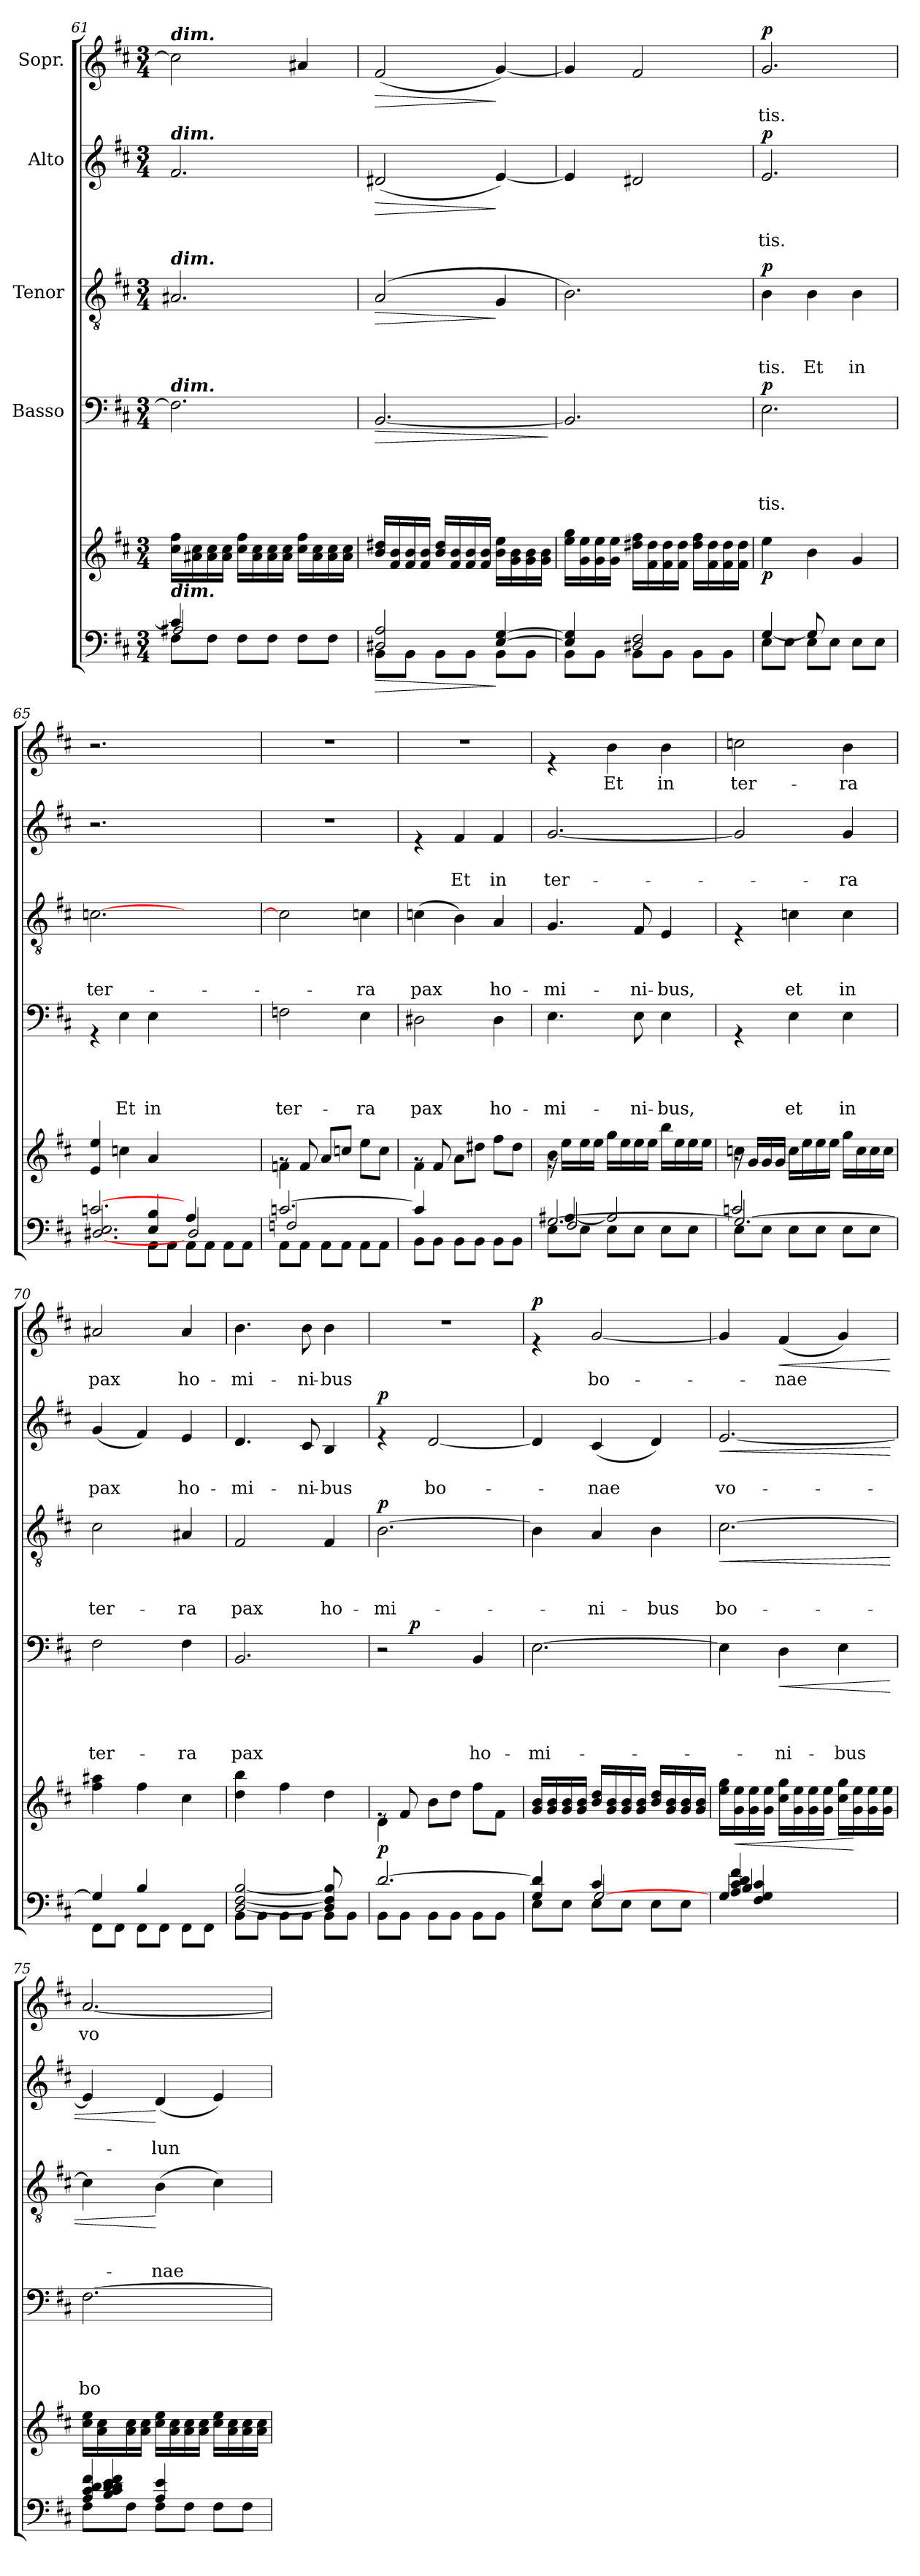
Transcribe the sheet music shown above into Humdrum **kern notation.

**kern	**dynam	**kern	**dynam	**kern	**text	**text	**text	**text	**dynam	**kern	**text	**text	**text	**dynam	**kern	**text	**text	**dynam	**kern	**text	**dynam
*part6	*part6	*part5	*part5	*part4	*part4	*part4	*part4	*part4	*part4	*part3	*part3	*part3	*part3	*part3	*part2	*part2	*part2	*part2	*part1	*part1	*part1
*staff6	*staff6	*staff5	*staff5	*staff4	*staff4	*staff4	*staff4	*staff4	*staff4	*staff3	*staff3	*staff3	*staff3	*staff3	*staff2	*staff2	*staff2	*staff2	*staff1	*staff1	*staff1
*	*	*	*	*I"Basso	*	*	*	*	*	*I"Tenor	*	*	*	*	*I"Alto	*	*	*	*I"Sopr.	*	*
!!LO:LB:g=z
*clefF4	*	*clefG2	*	*clefF4	*	*	*	*	*	*clefGv2	*	*	*	*	*clefG2	*	*	*	*clefG2	*	*
*k[f#c#]	*	*k[f#c#]	*	*k[f#c#]	*	*	*	*	*	*k[f#c#]	*	*	*	*	*k[f#c#]	*	*	*	*k[f#c#]	*	*
*D:	*	*D:	*	*D:	*	*	*	*	*	*D:	*	*	*	*	*D:	*	*	*	*D:	*	*
*M3/4	*	*M3/4	*	*M3/4	*	*	*	*	*	*M3/4	*	*	*	*	*M3/4	*	*	*	*M3/4	*	*
=61	=61	=61	=61	=61	=61	=61	=61	=61	=61	=61	=61	=61	=61	=61	=61	=61	=61	=61	=61	=61	=61
*^	*	*	*	*	*	*	*	*	*	*	*	*	*	*	*	*	*	*	*	*	*
*	*^	*	*	*	*	*	*	*	*	*	*	*	*	*	*	*	*	*	*	*	*	*
!	!	!	!	!	!	!	!	!	!	!	!	!	!	!	!	!	!	!	!	!	!LO:TX:a:Bi:t=dim.	!	!
!	!	!	!	!	!	!	!	!	!	!	!	!	!	!	!	!	!LO:TX:a:Bi:t=dim.	!	!	!	!	!	!
!	!	!	!	!	!	!	!	!	!	!	!	!LO:TX:a:Bi:t=dim.	!	!	!	!	!	!	!	!	!	!	!
!	!	!	!	!	!	!LO:TX:a:Bi:t=dim.	!	!	!	!	!	!	!	!	!	!	!	!	!	!	!	!	!
!LO:TX:a:Bi:t=dim.	!	!	!	!	!	!	!	!	!	!	!	!	!	!	!	!	!	!	!	!	!	!	!
4c#/]	2A#X/	8F#\L	.	16cc#\ 16ff#\LL	.	2.F#\]	.	.	.	.	.	2.A#X/	.	.	.	.	2.f#/	.	.	.	2cc#\]	.	.
.	.	.	.	16a#X\ 16cc#\	.	.	.	.	.	.	.	.	.	.	.	.	.	.	.	.	.	.	.
.	.	8F#\J	.	16a#\ 16cc#\	.	.	.	.	.	.	.	.	.	.	.	.	.	.	.	.	.	.	.
.	.	.	.	16a#\ 16cc#\JJ	.	.	.	.	.	.	.	.	.	.	.	.	.	.	.	.	.	.	.
2ryy	.	8F#\L	.	16cc#\ 16ff#\LL	.	.	.	.	.	.	.	.	.	.	.	.	.	.	.	.	.	.	.
.	.	.	.	16a#\ 16cc#\	.	.	.	.	.	.	.	.	.	.	.	.	.	.	.	.	.	.	.
.	.	8F#\J	.	16a#\ 16cc#\	.	.	.	.	.	.	.	.	.	.	.	.	.	.	.	.	.	.	.
.	.	.	.	16a#\ 16cc#\JJ	.	.	.	.	.	.	.	.	.	.	.	.	.	.	.	.	.	.	.
.	4ryy	8F#\L	.	16cc#\ 16ff#\LL	.	.	.	.	.	.	.	.	.	.	.	.	.	.	.	.	4a#X/	.	.
.	.	.	.	16a#\ 16cc#\	.	.	.	.	.	.	.	.	.	.	.	.	.	.	.	.	.	.	.
.	.	8F#\J	.	16a#\ 16cc#\	.	.	.	.	.	.	.	.	.	.	.	.	.	.	.	.	.	.	.
.	.	.	.	16a#\ 16cc#\JJ	.	.	.	.	.	.	.	.	.	.	.	.	.	.	.	.	.	.	.
*v	*v	*v	*	*	*	*	*	*	*	*	*	*	*	*	*	*	*	*	*	*	*	*	*
!!LO:LB:g=z
=62	=62	=62	=62	=62	=62	=62	=62	=62	=62	=62	=62	=62	=62	=62	=62	=62	=62	=62	=62	=62	=62
!	!LO:HP:b	!	!	!	!	!	!	!	!LO:HP:b	!	!	!	!	!LO:HP:b	!	!	!	!LO:HP:b	!	!	!LO:HP:b
*^	*	*	*	*	*	*	*	*	*	*	*	*	*	*	*	*	*	*	*	*	*
2D#X/ 2A/	8BB\L	>	16b/ 16dd#X/LL	.	[<2.BB/	.	.	.	.	>	(<2A/	.	.	.	>	(<2d#X/	.	.	>	(<2f#/	.	>
.	.	.	16f#/ 16b/	.	.	.	.	.	.	.	.	.	.	.	.	.	.	.	.	.	.	.
.	8BB\J	.	16f#/ 16b/	.	.	.	.	.	.	.	.	.	.	.	.	.	.	.	.	.	.	.
.	.	.	16f#/ 16b/JJ	.	.	.	.	.	.	.	.	.	.	.	.	.	.	.	.	.	.	.
.	8BB\L	.	16b/ 16dd#/LL	.	.	.	.	.	.	.	.	.	.	.	.	.	.	.	.	.	.	.
.	.	.	16f#/ 16b/	.	.	.	.	.	.	.	.	.	.	.	.	.	.	.	.	.	.	.
.	8BB\J	.	16f#/ 16b/	.	.	.	.	.	.	.	.	.	.	.	.	.	.	.	.	.	.	.
.	.	.	16f#/ 16b/JJ	.	.	.	.	.	.	.	.	.	.	.	.	.	.	.	.	.	.	.
[<4E/ [<4G/	8BB\L	]	16b\ 16ee\LL	.	.	.	.	.	.	.	4G/	.	.	.	]	[<4e/)	.	.	]	[<4g/)	.	]
.	.	.	16g\ 16b\	.	.	.	.	.	.	.	.	.	.	.	.	.	.	.	.	.	.	.
.	8BB\J	.	16g\ 16b\	.	.	.	.	.	.	.	.	.	.	.	.	.	.	.	.	.	.	.
.	.	.	16g\ 16b\JJ	.	.	.	.	.	.	.	.	.	.	.	.	.	.	.	.	.	.	.
*v	*v	*	*	*	*	*	*	*	*	*	*	*	*	*	*	*	*	*	*	*	*	*
.	.	.	.	.	.	.	.	.	]	.	.	.	.	.	.	.	.	.	.	.	.
=63	=63	=63	=63	=63	=63	=63	=63	=63	=63	=63	=63	=63	=63	=63	=63	=63	=63	=63	=63	=63	=63
*^	*	*	*	*	*	*	*	*	*	*	*	*	*	*	*	*	*	*	*	*	*
4E/] 4G/]	8BB\L	.	16ee\ 16gg\LL	.	2.BB/]	.	.	.	.	.	2.B\)	.	.	.	.	4e/]	.	.	.	4g/]	.	.
.	.	.	16g\ 16ee\	.	.	.	.	.	.	.	.	.	.	.	.	.	.	.	.	.	.	.
.	8BB\J	.	16g\ 16ee\	.	.	.	.	.	.	.	.	.	.	.	.	.	.	.	.	.	.	.
.	.	.	16g\ 16ee\JJ	.	.	.	.	.	.	.	.	.	.	.	.	.	.	.	.	.	.	.
2D#X/ 2F#/	8BB\L	.	16dd#X\ 16ff#\LL	.	.	.	.	.	.	.	.	.	.	.	.	2d#X/	.	.	.	2f#/	.	.
.	.	.	16f#\ 16dd#\	.	.	.	.	.	.	.	.	.	.	.	.	.	.	.	.	.	.	.
.	8BB\J	.	16f#\ 16dd#\	.	.	.	.	.	.	.	.	.	.	.	.	.	.	.	.	.	.	.
.	.	.	16f#\ 16dd#\JJ	.	.	.	.	.	.	.	.	.	.	.	.	.	.	.	.	.	.	.
.	8BB\L	.	16dd#\ 16ff#\LL	.	.	.	.	.	.	.	.	.	.	.	.	.	.	.	.	.	.	.
.	.	.	16f#\ 16dd#\	.	.	.	.	.	.	.	.	.	.	.	.	.	.	.	.	.	.	.
.	8BB\J	.	16f#\ 16dd#\	.	.	.	.	.	.	.	.	.	.	.	.	.	.	.	.	.	.	.
.	.	.	16f#\ 16dd#\JJ	.	.	.	.	.	.	.	.	.	.	.	.	.	.	.	.	.	.	.
=64	=64	=64	=64	=64	=64	=64	=64	=64	=64	=64	=64	=64	=64	=64	=64	=64	=64	=64	=64	=64	=64	=64
!	!	!	!	!LO:DY:b	!	!	!	!	!LO:LY:b	!LO:DY:a	!	!	!	!LO:LY:b	!LO:DY:a	!	!	!LO:LY:b	!LO:DY:a	!	!LO:LY:b	!LO:DY:a
8E\L	[<4G/	.	4ee\	p	2.E\	.	.	.	-tis.	p	4B\	.	.	-tis.	p	2.e/	.	tis.	p	2.g/	-tis.	p
8E\J	.	.	.	.	.	.	.	.	.	.	.	.	.	.	.	.	.	.	.	.	.	.
!	!	!	!	!	!	!	!	!	!	!	!	!	!	!LO:LY:b	!	!	!	!	!	!	!	!
8E\L	8G/]	.	4b\	.	.	.	.	.	.	.	4B\	.	.	Et	.	.	.	.	.	.	.	.
8E\J	4.ryy	.	.	.	.	.	.	.	.	.	.	.	.	.	.	.	.	.	.	.	.	.
!	!	!	!	!	!	!	!	!	!	!	!	!	!	!LO:LY:b	!	!	!	!	!	!	!	!
8E\L	.	.	4g/	.	.	.	.	.	.	.	4B\	.	.	in	.	.	.	.	.	.	.	.
8E\J	.	.	.	.	.	.	.	.	.	.	.	.	.	.	.	.	.	.	.	.	.	.
=65	=65	=65	=65	=65	=65	=65	=65	=65	=65	=65	=65	=65	=65	=65	=65	=65	=65	=65	=65	=65	=65	=65
*^	*^	*	*	*	*	*	*	*	*	*	*	*	*	*	*	*	*	*	*	*	*	*
!	!	!	!	!	!	!	!	!	!	!	!	!	!	!	!	!LO:LY:b	!	!	!	!	!	!	!	!
[<2.cn/	[<2.D#X/ 2.E/	2ryy	2ryy	.	4e/ 4ee/	.	4rGG	.	.	.	.	.	[>2.cn\	.	.	ter-	.	2.r	.	.	.	2.r	.	.
!	!	!	!	!	!	!	!	!	!	!	!LO:LY:b	!	!	!	!	!	!	!	!	!	!	!	!	!
.	.	.	.	.	4ccn\	.	4E\	.	.	.	Et	.	.	.	.	.	.	.	.	.	.	.	.	.
!	!	!	!	!	!	!	!	!	!	!	!LO:LY:b	!	!	!	!	!	!	!	!	!	!	!	!	!
.	.	4E/ 4B/	8AA\L	.	4a/	.	4E\	.	.	.	in	.	.	.	.	.	.	.	.	.	.	.	.	.
.	.	.	8AA\J	.	.	.	.	.	.	.	.	.	.	.	.	.	.	.	.	.	.	.	.	.
4A/	2D#/	2ryy	8AA\L	.	2ryy	.	2ryy	.	.	.	.	.	2ryy	.	.	.	.	2ryy	.	.	.	2ryy	.	.
.	.	.	8AA\J	.	.	.	.	.	.	.	.	.	.	.	.	.	.	.	.	.	.	.	.	.
4ryy	.	.	8AA\L	.	.	.	.	.	.	.	.	.	.	.	.	.	.	.	.	.	.	.	.	.
.	.	.	8AA\J	.	.	.	.	.	.	.	.	.	.	.	.	.	.	.	.	.	.	.	.	.
=66	=66	=66	=66	=66	=66	=66	=66	=66	=66	=66	=66	=66	=66	=66	=66	=66	=66	=66	=66	=66	=66	=66	=66	=66
*	*	*	*	*	*^	*	*	*	*	*	*	*	*	*	*	*	*	*	*	*	*	*	*	*
!	!	!	!	!	!	!	!	!	!	!	!	!LO:LY:b	!	!	!	!	!	!	!	!	!	!	!	!	!
*	*	*v	*v	*	*	*	*	*	*	*	*	*	*	*	*	*	*	*	*	*	*	*	*	*	*
[<2.c/	2Fn/	8AA\L	.	8rg	4fn\	.	2Fn\	.	.	.	ter-	.	2c\]	.	.	.	.	2.r	.	.	.	2.r	.	.
.	.	8AA\J	.	8f/	.	.	.	.	.	.	.	.	.	.	.	.	.	.	.	.	.	.	.	.
.	.	8AA\L	.	8a/L	2ryy	.	.	.	.	.	.	.	.	.	.	.	.	.	.	.	.	.	.	.
.	.	8AA\J	.	8ccn/J	.	.	.	.	.	.	.	.	.	.	.	.	.	.	.	.	.	.	.	.
!	!	!	!	!	!	!	!	!	!	!	!LO:LY:b	!	!	!	!	!LO:LY:b	!	!	!	!	!	!	!	!
.	4ryy	8AA\L	.	8ee\L	.	.	4E\	.	.	.	-ra	.	4cn\	.	.	-ra	.	.	.	.	.	.	.	.
.	.	8AA\J	.	8cc\J	.	.	.	.	.	.	.	.	.	.	.	.	.	.	.	.	.	.	.	.
=67	=67	=67	=67	=67	=67	=67	=67	=67	=67	=67	=67	=67	=67	=67	=67	=67	=67	=67	=67	=67	=67	=67	=67	=67
!	!	!	!	!	!	!	!	!	!	!	!LO:LY:b	!	!	!	!	!LO:LY:b	!	!	!	!	!	!	!	!
*	*v	*v	*	*	*	*	*	*	*	*	*	*	*	*	*	*	*	*	*	*	*	*	*	*
4c/]	8BB\L	.	8rg	4f#\	.	2D#X\	.	.	.	pax	.	(>4cn\	.	.	pax	.	4re	.	.	.	2.r	.	.
.	8BB\J	.	8f#/	.	.	.	.	.	.	.	.	.	.	.	.	.	.	.	.	.	.	.	.
!	!	!	!	!	!	!	!	!	!	!	!	!	!	!	!	!	!	!	!LO:LY:b	!	!	!	!
2ryy	8BB\L	.	8a\L	2ryy	.	.	.	.	.	.	.	4B\)	.	.	.	.	4f#/	.	Et	.	.	.	.
.	8BB\J	.	8dd#X\J	.	.	.	.	.	.	.	.	.	.	.	.	.	.	.	.	.	.	.	.
!	!	!	!	!	!	!	!	!	!	!LO:LY:b	!	!	!	!	!LO:LY:b	!	!	!	!LO:LY:b	!	!	!	!
.	8BB\L	.	8ff#\L	.	.	4D#\	.	.	.	ho-	.	4A/	.	.	ho-	.	4f#/	.	in	.	.	.	.
.	8BB\J	.	8dd#\J	.	.	.	.	.	.	.	.	.	.	.	.	.	.	.	.	.	.	.	.
!!LO:PB:g=z
=68	=68	=68	=68	=68	=68	=68	=68	=68	=68	=68	=68	=68	=68	=68	=68	=68	=68	=68	=68	=68	=68	=68	=68
*^	*^	*	*	*	*	*	*	*	*	*	*	*	*	*	*	*	*	*	*	*	*	*	*
!	!	!	!	!	!	!	!	!	!	!	!	!LO:LY:b	!	!	!	!	!LO:LY:b	!	!	!	!LO:LY:b	!	!	!	!
[<2.G/	[<4A#X/	2F#/	8E\L	.	16rg	4b\	.	4.E\	.	.	.	-mi-	.	4.G/	.	.	-mi-	.	[<2.g/	.	ter-	.	4re	.	.
.	.	.	.	.	16ee\LL	.	.	.	.	.	.	.	.	.	.	.	.	.	.	.	.	.	.	.	.
.	.	.	8E\J	.	16ee\	.	.	.	.	.	.	.	.	.	.	.	.	.	.	.	.	.	.	.	.
.	.	.	.	.	16ee\JJ	.	.	.	.	.	.	.	.	.	.	.	.	.	.	.	.	.	.	.	.
!	!	!	!	!	!	!	!	!	!	!	!	!	!	!	!	!	!	!	!	!	!	!	!	!LO:LY:b	!
.	2A#/]	.	8E\L	.	16gg\LL	2ryy	.	.	.	.	.	.	.	.	.	.	.	.	.	.	.	.	4b\	Et	.
.	.	.	.	.	16ee\	.	.	.	.	.	.	.	.	.	.	.	.	.	.	.	.	.	.	.	.
!	!	!	!	!	!	!	!	!	!	!	!	!LO:LY:b	!	!	!	!	!LO:LY:b	!	!	!	!	!	!	!	!
.	.	.	8E\J	.	16ee\	.	.	8E\	.	.	.	-ni-	.	8F#/	.	.	-ni-	.	.	.	.	.	.	.	.
.	.	.	.	.	16ee\JJ	.	.	.	.	.	.	.	.	.	.	.	.	.	.	.	.	.	.	.	.
!	!	!	!	!	!	!	!	!	!	!	!	!LO:LY:b	!	!	!	!	!LO:LY:b	!	!	!	!	!	!	!LO:LY:b	!
.	.	4ryy	8E\L	.	16bb\LL	.	.	4E\	.	.	.	-bus,	.	4E/	.	.	-bus,	.	.	.	.	.	4b\	in	.
.	.	.	.	.	16ee\	.	.	.	.	.	.	.	.	.	.	.	.	.	.	.	.	.	.	.	.
.	.	.	8E\J	.	16ee\	.	.	.	.	.	.	.	.	.	.	.	.	.	.	.	.	.	.	.	.
.	.	.	.	.	16ee\JJ	.	.	.	.	.	.	.	.	.	.	.	.	.	.	.	.	.	.	.	.
*	*	*v	*v	*	*	*	*	*	*	*	*	*	*	*	*	*	*	*	*	*	*	*	*	*	*
=69	=69	=69	=69	=69	=69	=69	=69	=69	=69	=69	=69	=69	=69	=69	=69	=69	=69	=69	=69	=69	=69	=69	=69	=69
!	!	!	!	!	!	!	!	!	!	!	!	!	!	!	!	!	!	!	!	!	!	!	!LO:LY:b	!
2.G/_	2cn/	8E\L	.	16ra	4ccn\	.	4rGG	.	.	.	.	.	4rE	.	.	.	.	2g/]	.	.	.	2ccn\	ter-	.
.	.	.	.	16g/LL	.	.	.	.	.	.	.	.	.	.	.	.	.	.	.	.	.	.	.	.
.	.	8E\J	.	16g/	.	.	.	.	.	.	.	.	.	.	.	.	.	.	.	.	.	.	.	.
.	.	.	.	16g/JJ	.	.	.	.	.	.	.	.	.	.	.	.	.	.	.	.	.	.	.	.
!	!	!	!	!	!	!	!	!	!	!	!LO:LY:b	!	!	!	!	!LO:LY:b	!	!	!	!	!	!	!	!
.	.	8E\L	.	16cc\LL	2ryy	.	4E\	.	.	.	et	.	4cn\	.	.	et	.	.	.	.	.	.	.	.
.	.	.	.	16ee\	.	.	.	.	.	.	.	.	.	.	.	.	.	.	.	.	.	.	.	.
.	.	8E\J	.	16ee\	.	.	.	.	.	.	.	.	.	.	.	.	.	.	.	.	.	.	.	.
.	.	.	.	16ee\JJ	.	.	.	.	.	.	.	.	.	.	.	.	.	.	.	.	.	.	.	.
!	!	!	!	!	!	!	!	!	!	!	!LO:LY:b	!	!	!	!	!LO:LY:b	!	!	!	!LO:LY:b	!	!	!LO:LY:b	!
.	4ryy	8E\L	.	16gg\LL	.	.	4E\	.	.	.	in	.	4c\	.	.	in	.	4g/	.	-ra	.	4b\	-ra	.
.	.	.	.	16cc\	.	.	.	.	.	.	.	.	.	.	.	.	.	.	.	.	.	.	.	.
.	.	8E\J	.	16cc\	.	.	.	.	.	.	.	.	.	.	.	.	.	.	.	.	.	.	.	.
.	.	.	.	16cc\JJ	.	.	.	.	.	.	.	.	.	.	.	.	.	.	.	.	.	.	.	.
*	*v	*v	*	*	*	*	*	*	*	*	*	*	*	*	*	*	*	*	*	*	*	*	*	*
*	*	*	*v	*v	*	*	*	*	*	*	*	*	*	*	*	*	*	*	*	*	*	*	*
=70	=70	=70	=70	=70	=70	=70	=70	=70	=70	=70	=70	=70	=70	=70	=70	=70	=70	=70	=70	=70	=70	=70
!	!	!	!	!	!	!	!	!	!LO:LY:b	!	!	!	!	!LO:LY:b	!	!	!	!LO:LY:b	!	!	!LO:LY:b	!
4G/]	8FF#\L	.	4ff#\ 4aa#X\	.	2F#\	.	.	.	ter-	.	2c#\	.	.	ter-	.	(<4g/	.	pax	.	2a#X/	pax	.
.	8FF#\J	.	.	.	.	.	.	.	.	.	.	.	.	.	.	.	.	.	.	.	.	.
4B/	8FF#\L	.	4ff#\	.	.	.	.	.	.	.	.	.	.	.	.	4f#/)	.	.	.	.	.	.
.	8FF#\J	.	.	.	.	.	.	.	.	.	.	.	.	.	.	.	.	.	.	.	.	.
!	!	!	!	!	!	!	!	!	!LO:LY:b	!	!	!	!	!LO:LY:b	!	!	!	!LO:LY:b	!	!	!LO:LY:b	!
4ryy	8FF#\L	.	4cc#\	.	4F#\	.	.	.	-ra	.	4A#X/	.	.	-ra	.	4e/	.	ho-	.	4a#/	ho-	.
.	8FF#\J	.	.	.	.	.	.	.	.	.	.	.	.	.	.	.	.	.	.	.	.	.
=71	=71	=71	=71	=71	=71	=71	=71	=71	=71	=71	=71	=71	=71	=71	=71	=71	=71	=71	=71	=71	=71	=71
!	!	!	!	!	!	!	!	!	!LO:LY:b	!	!	!	!	!LO:LY:b	!	!	!	!LO:LY:b	!	!	!LO:LY:b	!
8BB\L	[<2D/ [<2F#/ [<2B/	.	4dd\ 4bb\	.	2.BB/	.	.	.	pax	.	2F#/	.	.	pax	.	4.d/	.	-mi-	.	4.b\	-mi-	.
8BB\J	.	.	.	.	.	.	.	.	.	.	.	.	.	.	.	.	.	.	.	.	.	.
8BB\L	.	.	4ff#\	.	.	.	.	.	.	.	.	.	.	.	.	.	.	.	.	.	.	.
!	!	!	!	!	!	!	!	!	!	!	!	!	!	!	!	!	!	!LO:LY:b	!	!	!LO:LY:b	!
8BB\J	.	.	.	.	.	.	.	.	.	.	.	.	.	.	.	8c#/	.	-ni-	.	8b\	-ni-	.
!	!	!	!	!	!	!	!	!	!	!	!	!	!	!LO:LY:b	!	!	!	!LO:LY:b	!	!	!LO:LY:b	!
8BB\L	8D/] 8F#/] 8B/]	.	4dd\	.	.	.	.	.	.	.	4F#/	.	.	ho-	.	4B/	.	-bus	.	4b\	-bus	.
8BB\J	8ryy	.	.	.	.	.	.	.	.	.	.	.	.	.	.	.	.	.	.	.	.	.
=72	=72	=72	=72	=72	=72	=72	=72	=72	=72	=72	=72	=72	=72	=72	=72	=72	=72	=72	=72	=72	=72	=72
*	*	*	*^	*	*	*	*	*	*	*	*	*	*	*	*	*	*	*	*	*	*	*
!	!	!LO:DY:a	!	!	!	!	!	!	!	!	!	!	!	!	!LO:LY:b	!LO:DY:a	!	!	!	!LO:DY:a	!	!	!
*	*	*	*	*	*	*^	*	*	*	*	*	*	*	*	*	*	*	*	*	*	*	*	*
[<2.d/	8BB\L	p	8re	4d\	.	2r	8ryy	.	.	.	.	.	[>2.B\	.	.	-mi-	p	4re	.	.	p	2.r	.	.
.	8BB\J	.	8f#/	.	.	.	32ryy	.	.	.	.	.	.	.	.	.	.	.	.	.	.	.	.	.
!	!	!	!	!	!	!	!	!	!	!	!	!LO:DY:a	!	!	!	!	!	!	!	!	!	!	!	!
.	.	.	.	.	.	.	2ryy	.	.	.	.	p	.	.	.	.	.	.	.	.	.	.	.	.
!	!	!	!	!	!	!	!	!	!	!	!	!	!	!	!	!	!	!	!	!LO:LY:b	!	!	!	!
.	8BB\L	.	8b\L	2ryy	.	.	.	.	.	.	.	.	.	.	.	.	.	[<2d/	.	bo-	.	.	.	.
.	8BB\J	.	8dd\J	.	.	.	.	.	.	.	.	.	.	.	.	.	.	.	.	.	.	.	.	.
!	!	!	!	!	!	!	!	!	!	!	!LO:LY:b	!	!	!	!	!	!	!	!	!	!	!	!	!
.	8BB\L	.	8ff#\L	.	.	4BB/	.	.	.	.	ho-	.	.	.	.	.	.	.	.	.	.	.	.	.
.	8BB\J	.	8f#\J	.	.	.	.	.	.	.	.	.	.	.	.	.	.	.	.	.	.	.	.	.
.	.	.	.	.	.	.	16.ryy	.	.	.	.	.	.	.	.	.	.	.	.	.	.	.	.	.
!!LO:LB:g=z
=73	=73	=73	=73	=73	=73	=73	=73	=73	=73	=73	=73	=73	=73	=73	=73	=73	=73	=73	=73	=73	=73	=73	=73	=73
*	*^	*	*	*	*	*	*	*	*	*	*	*	*	*	*	*	*	*	*	*	*	*	*	*
!	!	!	!	!	!	!	!	!	!	!	!	!LO:LY:b	!	!	!	!	!	!	!	!	!	!	!	!	!LO:DY:a
*	*	*	*	*v	*v	*	*	*	*	*	*	*	*	*	*	*	*	*	*	*	*	*	*	*	*
*	*	*	*	*	*	*v	*v	*	*	*	*	*	*	*	*	*	*	*	*	*	*	*	*	*
4G/ 4d/]	4d/	8E\L	.	16g/ 16b/LL	.	[>2.E\	.	.	.	-mi-	.	4B\]	.	.	.	.	4d/]	.	.	.	4re	.	p
.	.	.	.	16g/ 16b/	.	.	.	.	.	.	.	.	.	.	.	.	.	.	.	.	.	.	.
.	.	8E\J	.	16g/ 16b/	.	.	.	.	.	.	.	.	.	.	.	.	.	.	.	.	.	.	.
.	.	.	.	16g/ 16b/JJ	.	.	.	.	.	.	.	.	.	.	.	.	.	.	.	.	.	.	.
!	!	!	!	!	!	!	!	!	!	!	!	!	!	!	!LO:LY:b	!	!	!	!LO:LY:b	!	!	!LO:LY:b	!
4c#/	8E\L	[<2G/	.	16b/ 16dd/LL	.	.	.	.	.	.	.	4A/	.	.	-ni-	.	(<4c#/	.	-nae	.	[<2g/	bo-	.
.	.	.	.	16g/ 16b/	.	.	.	.	.	.	.	.	.	.	.	.	.	.	.	.	.	.	.
.	8E\J	.	.	16g/ 16b/	.	.	.	.	.	.	.	.	.	.	.	.	.	.	.	.	.	.	.
.	.	.	.	16g/ 16b/JJ	.	.	.	.	.	.	.	.	.	.	.	.	.	.	.	.	.	.	.
!	!	!	!	!	!	!	!	!	!	!	!	!	!	!	!LO:LY:b	!	!	!	!	!	!	!	!
4ryy	8E\L	.	.	16b/ 16dd/LL	.	.	.	.	.	.	.	4B\	.	.	-bus	.	4d/)	.	.	.	.	.	.
.	.	.	.	16g/ 16b/	.	.	.	.	.	.	.	.	.	.	.	.	.	.	.	.	.	.	.
.	8E\J	.	.	16g/ 16b/	.	.	.	.	.	.	.	.	.	.	.	.	.	.	.	.	.	.	.
.	.	.	.	16g/ 16b/JJ	.	.	.	.	.	.	.	.	.	.	.	.	.	.	.	.	.	.	.
=74	=74	=74	=74	=74	=74	=74	=74	=74	=74	=74	=74	=74	=74	=74	=74	=74	=74	=74	=74	=74	=74	=74	=74
*	*	*^	*	*	*	*	*	*	*	*	*	*	*	*	*	*	*	*	*	*	*	*	*
!	!	!	!	!	!	!	!	!	!	!	!	!	!	!	!	!LO:LY:b	!LO:HP:b	!	!	!LO:LY:b	!LO:HP:b	!	!	!
4G/	4A/ 4c#/ 4d/ 4f#/	4B/	4F#/ 4G/ 4c#/	.	16ee\ 16gg\LL	.	4E\]	.	.	.	.	.	[>2.c#\	.	.	bo-	<	[<2.e/	.	vo-	<	4g/]	.	.
!	!	!	!	!	!	!LO:HP:b	!	!	!	!	!	!	!	!	!	!	!	!	!	!	!	!	!	!
.	.	.	.	.	16g\ 16ee\	<	.	.	.	.	.	.	.	.	.	.	.	.	.	.	.	.	.	.
.	.	.	.	.	16g\ 16ee\	.	.	.	.	.	.	.	.	.	.	.	.	.	.	.	.	.	.	.
.	.	.	.	.	16g\ 16ee\JJ	.	.	.	.	.	.	.	.	.	.	.	.	.	.	.	.	.	.	.
!	!	!	!	!	!	!	!	!	!	!	!LO:LY:b	!LO:HP:b	!	!	!	!	!	!	!	!	!	!	!LO:LY:b	!LO:HP:b
2ryy	2ryy	2ryy	2ryy	.	16cc#\ 16gg\LL	.	4D\	.	.	.	-ni-	<	.	.	.	.	.	.	.	.	.	(<4f#/	-nae	<
.	.	.	.	.	16g\ 16ee\	.	.	.	.	.	.	.	.	.	.	.	.	.	.	.	.	.	.	.
.	.	.	.	.	16g\ 16ee\	.	.	.	.	.	.	.	.	.	.	.	.	.	.	.	.	.	.	.
.	.	.	.	.	16g\ 16ee\JJ	.	.	.	.	.	.	.	.	.	.	.	.	.	.	.	.	.	.	.
!	!	!	!	!	!	!	!	!	!	!	!LO:LY:b	!	!	!	!	!	!	!	!	!	!	!	!	!
.	.	.	.	.	16cc#\ 16gg\LL	.	4E\	.	.	.	-bus	.	.	.	.	.	.	.	.	.	.	4g/)	.	.
.	.	.	.	.	16g\ 16ee\	[	.	.	.	.	.	.	.	.	.	.	.	.	.	.	.	.	.	.
.	.	.	.	.	16g\ 16ee\	.	.	.	.	.	.	.	.	.	.	.	.	.	.	.	.	.	.	.
.	.	.	.	.	16g\ 16ee\JJ	.	.	.	.	.	.	.	.	.	.	.	.	.	.	.	.	.	.	.
*v	*v	*v	*v	*	*	*	*	*	*	*	*	*	*	*	*	*	*	*	*	*	*	*	*	*
.	.	.	.	.	.	.	.	.	[	.	.	.	.	.	.	.	.	.	.	.	[
=75	=75	=75	=75	=75	=75	=75	=75	=75	=75	=75	=75	=75	=75	=75	=75	=75	=75	=75	=75	=75	=75
*^	*	*	*	*	*	*	*	*	*	*	*	*	*	*	*	*	*	*	*	*	*
*	*^	*	*	*	*	*	*	*	*	*	*	*	*	*	*	*	*	*	*	*	*	*
!	!	!	!	!	!	!	!	!	!	!LO:LY:b	!	!	!	!	!	!	!	!	!	!	!	!LO:LY:b	!
4A/ 4c#/ 4d/ 4f#/	4B/ 4c#/ 4d/ 4d/ 4e/ 4f#/	8F#\L	.	16cc#\ 16ee\LL	.	[>2.F#\	.	.	.	bo-	.	4c#\]	.	.	.	.	4e/]	.	.	.	[<2.a/	vo-	.
.	.	.	.	16a\ 16cc#\	.	.	.	.	.	.	.	.	.	.	.	.	.	.	.	.	.	.	.
.	.	8F#\J	.	16a\ 16cc#\	.	.	.	.	.	.	.	.	.	.	.	.	.	.	.	.	.	.	.
.	.	.	.	16a\ 16cc#\JJ	.	.	.	.	.	.	.	.	.	.	.	.	.	.	.	.	.	.	.
!	!	!	!	!	!	!	!	!	!	!	!	!	!	!	!LO:LY:b	!	!	!	!LO:LY:b	!	!	!	!
8F#\L	2ryy	4A/ 4e/	.	16cc#\ 16ee\LL	.	.	.	.	.	.	.	(>4B\	.	.	-nae	[	(<4d/	.	-lun	[	.	.	.
.	.	.	.	16a\ 16cc#\	.	.	.	.	.	.	.	.	.	.	.	.	.	.	.	.	.	.	.
8F#\J	.	.	.	16a\ 16cc#\	.	.	.	.	.	.	.	.	.	.	.	.	.	.	.	.	.	.	.
.	.	.	.	16a\ 16cc#\JJ	.	.	.	.	.	.	.	.	.	.	.	.	.	.	.	.	.	.	.
8F#\L	.	4ryy	.	16cc#\ 16ee\LL	.	.	.	.	.	.	.	4c#\)	.	.	.	.	4e/)	.	.	.	.	.	.
.	.	.	.	16a\ 16cc#\	.	.	.	.	.	.	.	.	.	.	.	.	.	.	.	.	.	.	.
8F#\J	.	.	.	16a\ 16cc#\	.	.	.	.	.	.	.	.	.	.	.	.	.	.	.	.	.	.	.
.	.	.	.	16a\ 16cc#\JJ	.	.	.	.	.	.	.	.	.	.	.	.	.	.	.	.	.	.	.
*v	*v	*v	*	*	*	*	*	*	*	*	*	*	*	*	*	*	*	*	*	*	*	*	*
=	=	=	=	=	=	=	=	=	=	=	=	=	=	=	=	=	=	=	=	=	=
*-	*-	*-	*-	*-	*-	*-	*-	*-	*-	*-	*-	*-	*-	*-	*-	*-	*-	*-	*-	*-	*-
